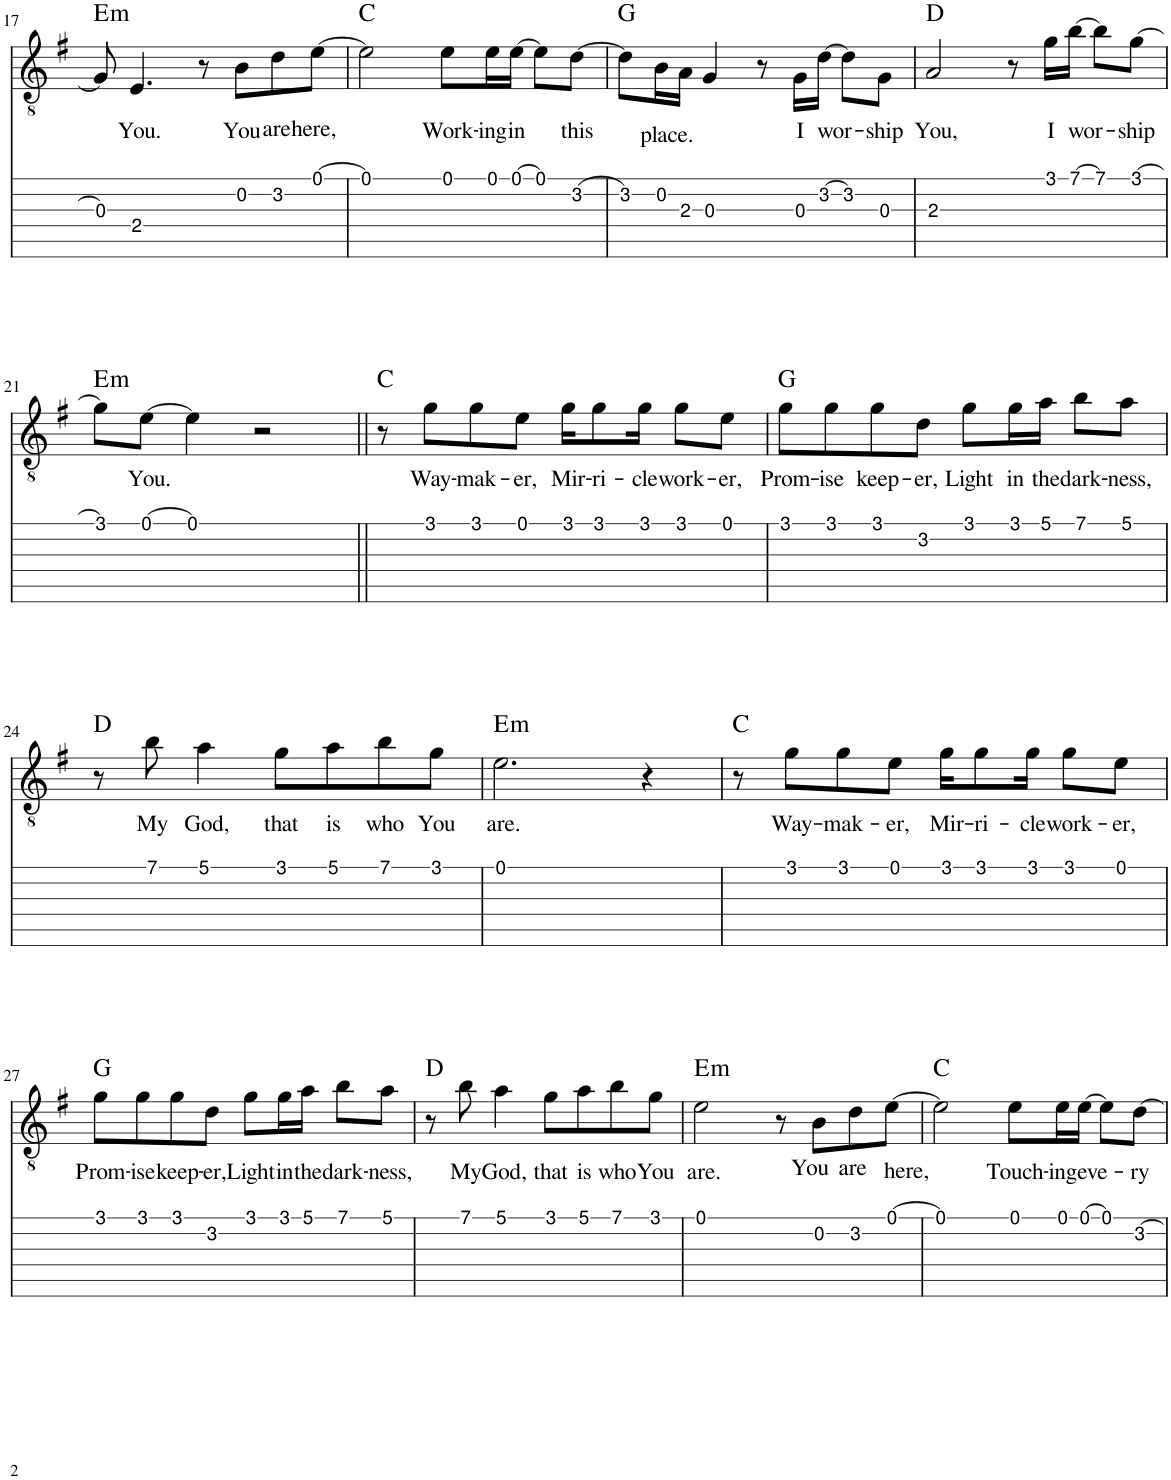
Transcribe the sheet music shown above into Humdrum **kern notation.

**kern	**kern	**text	**harte
*part1	*part1	*part1	*part1
*staff2	*staff1	*staff1	*
*I"Guitar	*	*	*
*I'Guit.	*	*	*
!!LO:PB:g=z
*	*clefGv2	*	*
*k[f#]	*k[f#]	*	*
*M4/4	*M4/4	*	*
=17	=17	=17	=17
!	!	!	!LO:H:kt=m
8G]	8G/]	.	E:min
!	!	!LO:LY:b	!
4.E	4.E/	You.	.
8r	8r	.	.
!	!	!LO:LY:b	!
8B	8B\L	You	.
!	!	!LO:LY:b	!
8dL	8d\	are	.
!	!	!LO:LY:b	!
[8eJ	[8e\J	here,	.
=18	=18	=18	=18
2e]	2e\]	.	C:maj
!	!	!LO:LY:b	!
8eL	8e\L	Work-	.
!	!	!LO:LY:b	!
16eL	16e\L	-ing	.
!	!	!LO:LY:b	!
[16eJJ	[16e\JJ	in	.
8eL]	8e\L]	.	.
!	!	!LO:LY:b	!
[8dJ	[8d\J	this	.
=19	=19	=19	=19
8dL]	8d\L]	.	G:maj
!	!	!LO:LY:b	!
16BL	16B\L	place.	.
16AJJ	16A\JJ	.	.
4G	4G/	.	.
8r	8r	.	.
!	!	!LO:LY:b	!
16GLL	16G\LL	I	.
!	!	!LO:LY:b	!
[16dJJ	[16d\JJ	wor-	.
8dL]	8d\L]	.	.
!	!	!LO:LY:b	!
8GJ	8G\J	ship	.
=20	=20	=20	=20
!	!	!LO:LY:b	!
2A	2A/	You,	D:maj
8r	8r	.	.
!	!	!LO:LY:b	!
16gLL	16g\LL	I	.
!	!	!LO:LY:b	!
[16bJJ	[16b\JJ	wor-	.
8bL]	8b\L]	.	.
!	!	!LO:LY:b	!
[8gJ	[8g\J	ship	.
!!LO:LB:g=z
=21	=21	=21	=21
!	!	!	!LO:H:kt=m
8gL]	8g\L]	.	E:min
!	!	!LO:LY:b	!
[8eJ	[8e\J	You.	.
4e]	4e\]	.	.
2r	2r	.	.
=22||	=22||	=22||	=22||
8r	8r	.	C:maj
!	!	!LO:LY:b	!
8g	8g\L	Way-	.
!	!	!LO:LY:b	!
8gL	8g\	-mak-	.
!	!	!LO:LY:b	!
8eJ	8e\J	-er,	.
!	!	!LO:LY:b	!
16gKL	16g\KL	Mir-	.
!	!	!LO:LY:b	!
8g	8g\	-ri-	.
!	!	!LO:LY:b	!
16gJk	16g\Jk	-cle	.
!	!	!LO:LY:b	!
8gL	8g\L	work-	.
!	!	!LO:LY:b	!
8eJ	8e\J	-er,	.
=23	=23	=23	=23
!	!	!LO:LY:b	!
8gL	8g\L	Prom-	G:maj
!	!	!LO:LY:b	!
8gJ	8g\	-ise	.
!	!	!LO:LY:b	!
8gL	8g\	keep-	.
!	!	!LO:LY:b	!
8dJ	8d\J	-er,	.
!	!	!LO:LY:b	!
8gL	8g\L	Light	.
!	!	!LO:LY:b	!
16gL	16g\L	in	.
!	!	!LO:LY:b	!
16aJJ	16a\JJ	the	.
!	!	!LO:LY:b	!
8bL	8b\L	dark-	.
!	!	!LO:LY:b	!
8aJ	8a\J	-ness,	.
!!LO:LB:g=z
=24	=24	=24	=24
8r	8r	.	D:maj
!	!	!LO:LY:b	!
8b	8b\	My	.
!	!	!LO:LY:b	!
4a	4a\	God,	.
!	!	!LO:LY:b	!
8gL	8g\L	that	.
!	!	!LO:LY:b	!
8aJ	8a\	is	.
!	!	!LO:LY:b	!
8bL	8b\	who	.
!	!	!LO:LY:b	!
8gJ	8g\J	You	.
=25	=25	=25	=25
!	!	!LO:LY:b	!LO:H:kt=m
2.e	2.e\	are.	E:min
4r	4r	.	.
=26	=26	=26	=26
8r	8r	.	C:maj
!	!	!LO:LY:b	!
8g	8g\L	Way-	.
!	!	!LO:LY:b	!
8gL	8g\	-mak-	.
!	!	!LO:LY:b	!
8eJ	8e\J	-er,	.
!	!	!LO:LY:b	!
16gKL	16g\KL	Mir-	.
!	!	!LO:LY:b	!
8g	8g\	-ri-	.
!	!	!LO:LY:b	!
16gJk	16g\Jk	-cle	.
!	!	!LO:LY:b	!
8gL	8g\L	work-	.
!	!	!LO:LY:b	!
8eJ	8e\J	-er,	.
!!LO:LB:g=z
=27	=27	=27	=27
!	!	!LO:LY:b	!
8gL	8g\L	Prom-	G:maj
!	!	!LO:LY:b	!
8gJ	8g\	-ise	.
!	!	!LO:LY:b	!
8gL	8g\	keep-	.
!	!	!LO:LY:b	!
8dJ	8d\J	-er,	.
!	!	!LO:LY:b	!
8gL	8g\L	Light	.
!	!	!LO:LY:b	!
16gL	16g\L	in	.
!	!	!LO:LY:b	!
16aJJ	16a\JJ	the	.
!	!	!LO:LY:b	!
8bL	8b\L	dark-	.
!	!	!LO:LY:b	!
8aJ	8a\J	-ness,	.
=28	=28	=28	=28
8r	8r	.	D:maj
!	!	!LO:LY:b	!
8b	8b\	My	.
!	!	!LO:LY:b	!
4a	4a\	God,	.
!	!	!LO:LY:b	!
8gL	8g\L	that	.
!	!	!LO:LY:b	!
8aJ	8a\	is	.
!	!	!LO:LY:b	!
8bL	8b\	who	.
!	!	!LO:LY:b	!
8gJ	8g\J	You	.
=29	=29	=29	=29
!	!	!LO:LY:b	!LO:H:kt=m
2e	2e\	are.	E:min
8r	8r	.	.
!	!	!LO:LY:b	!
8B	8B\L	You	.
!	!	!LO:LY:b	!
8dL	8d\	are	.
!	!	!LO:LY:b	!
[8eJ	[8e\J	here,	.
=30	=30	=30	=30
2e]	2e\]	.	C:maj
!	!	!LO:LY:b	!
8eL	8e\L	Touch-	.
!	!	!LO:LY:b	!
16eL	16e\L	-ing	.
!	!	!LO:LY:b	!
[16eJJ	[16e\JJ	eve-	.
8eL]	8e\L]	.	.
!	!	!LO:LY:b	!
[8dJ	[8d\J	ry	.
=	=	=	=
*-	*-	*-	*-
